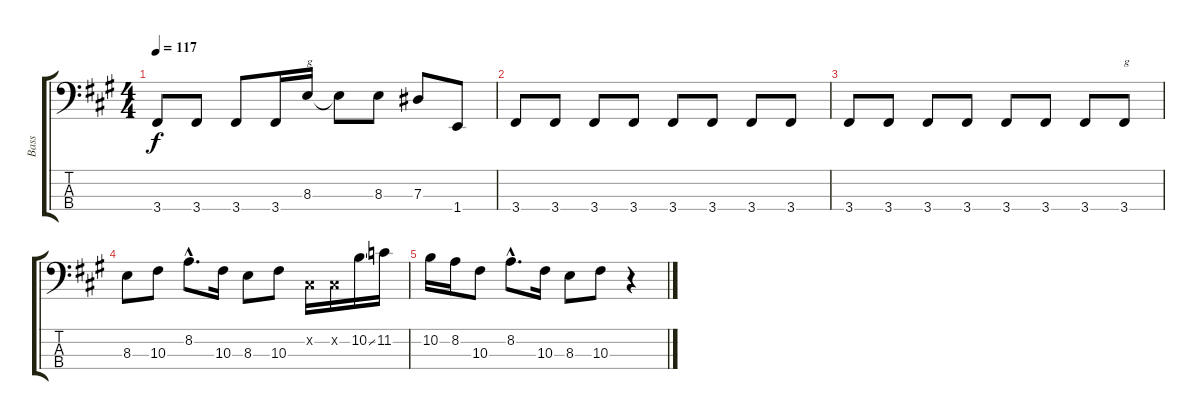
\track ("Bass" "Bass") {instrument electricbasspick}
\staff {score tabs}
\tuning (Gb2 Db2 Ab1 Eb1) {hide}
\ts (4 4)
\tempo 117
\clef f4
\ks f#minor
3.4.8{dy f} 3.4.8 3.4.8 3.4.16 8.3.16{txt "g"} 8.3{t}.8 8.3.8 7.3.8 1.4.8 |
3.4.8 3.4.8 3.4.8 3.4.8 3.4.8 3.4.8 3.4.8 3.4.8 |
3.4.8 3.4.8 3.4.8 3.4.8 3.4.8 3.4.8 3.4.8 3.4.8{txt "g"} |
8.3.8 10.3.8 8.2{hac}.8{d} 10.3.16 8.3.8 10.3.8 0.2{x}.16 0.2{x}.16 10.2{ss}.16 11.2.16 |
10.2.16 8.2.16 10.3.8 8.2{hac}.8{d} 10.3.16 8.3.8 10.3.8 r.4
